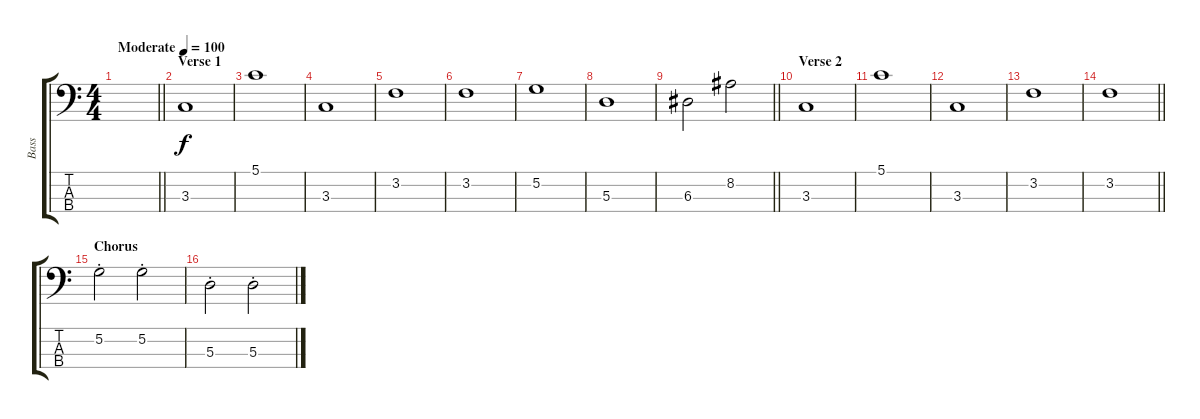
\track ("Bass" "Bass") {instrument electricbassfinger}
\staff {score tabs}
\tuning (G2 D2 A1 E1) {hide}
\ts (4 4)
\tempo (100 "Moderate")
\clef f4
\barLineRight lightlight
\ks c
|
\section ("" "Verse 1")
3.3.1 |
5.1.1 |
3.3.1 |
3.2.1 |
3.2.1 |
5.2.1 |
5.3.1 |
\barLineRight lightlight
6.3.2 8.2.2 |
\section ("" "Verse 2")
3.3.1 |
5.1.1 |
3.3.1 |
3.2.1 |
\barLineRight lightlight
3.2.1 |
\section ("" "Chorus")
5.2{st}.2 5.2{st}.2 |
5.3{st}.2 5.3{st}.2
